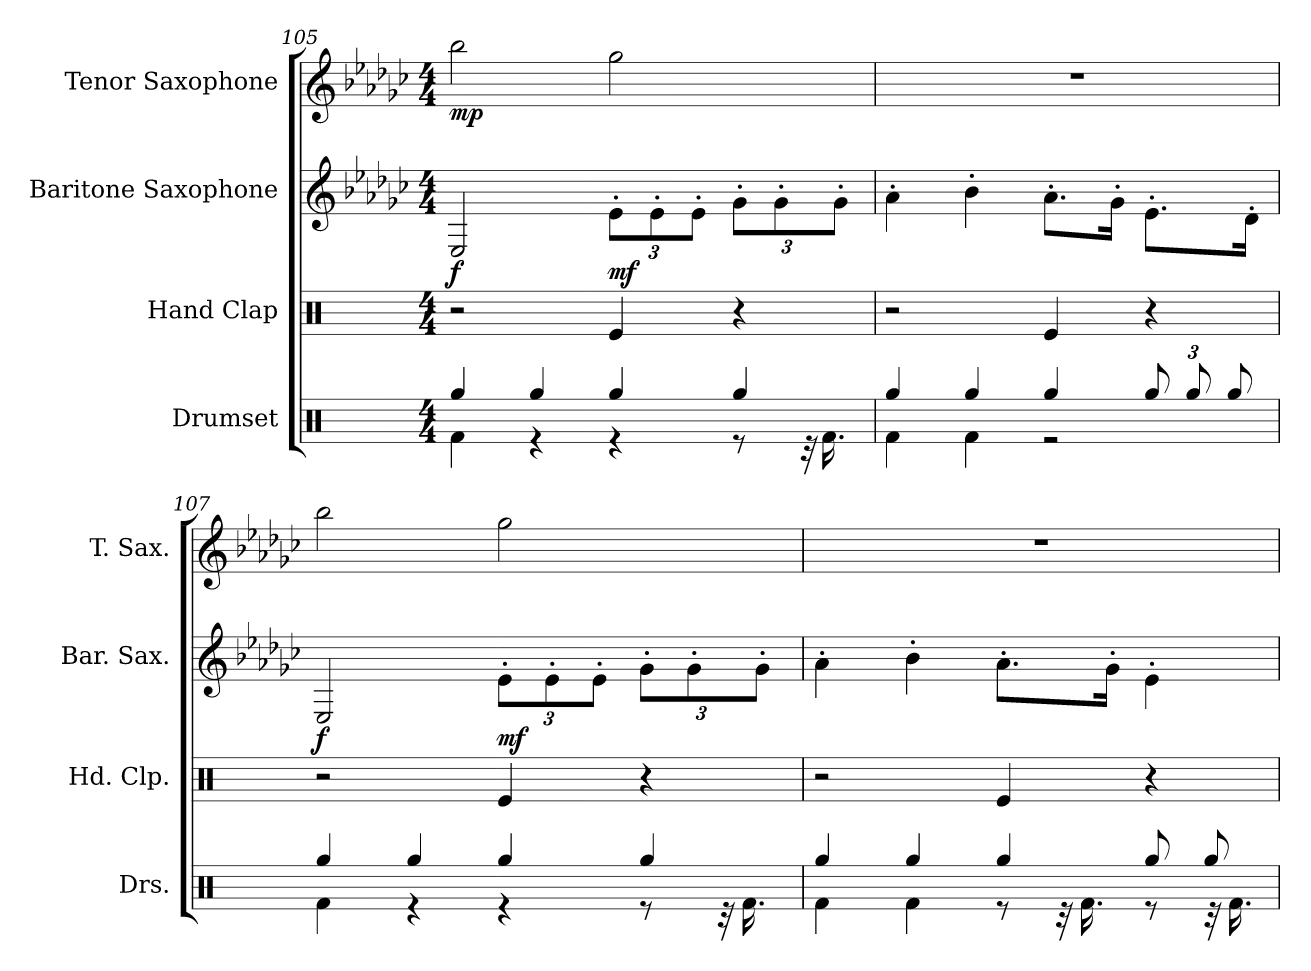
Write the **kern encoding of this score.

**kern	**kern	**kern	**dynam	**kern	**dynam
*part4	*part3	*part2	*part2	*part1	*part1
*staff4	*staff3	*staff2	*staff2	*staff1	*staff1
*I"Drumset	*I"Hand Clap	*I"Baritone Saxophone	*	*I"Tenor Saxophone	*
*I'Drs.	*I'Hd. Clp.	*I'Bar. Sax.	*	*I'T. Sax.	*
*clefX	*clefX	*clefG2	*	*clefG2	*
*	*	*ITrd12c21	*	*ITrd8c14	*
*k[]	*k[]	*k[b-e-a-d-g-c-]	*	*k[b-e-a-d-g-c-]	*
*M4/4	*M4/4	*M4/4	*	*M4/4	*
=105	=105	=105	=105	=105	=105
*^	*	*	*	*	*
!	!	!	!	!LO:DY:b	!	!LO:DY:b
4Rgg/	4Rf\	2r	2EE-/	f	2b-\	mp
4Rgg/	4r	.	.	.	.	.
*	*	*	*Xbrackettup	*	*	*
!	!	!	!	!LO:DY:b	!	!
4Rgg/	4r	4Re/	12E-'\L	mf	2g-\	.
.	.	.	12E-'\	.	.	.
.	.	.	12E-'\J	.	.	.
4Rgg/	8r	4r	12G-'\L	.	.	.
.	.	.	12G-'\	.	.	.
.	32r	.	.	.	.	.
.	16.Rf\	.	.	.	.	.
.	.	.	12G-'\J	.	.	.
=106	=106	=106	=106	=106	=106	=106
4Rgg/	4Rf\	2r	4A-'\	.	1r	.
4Rgg/	4Rf\	.	4B-'\	.	.	.
4Rgg/	2r	4Re/	8.A-'\L	.	.	.
.	.	.	16G-'\Jk	.	.	.
*Xbrackettup	*	*	*	*	*	*
12Rgg/	.	4r	8.E-'\L	.	.	.
12Rgg/	.	.	.	.	.	.
12Rgg/	.	.	.	.	.	.
.	.	.	16D-'\Jk	.	.	.
=107	=107	=107	=107	=107	=107	=107
!	!	!	!	!LO:DY:b	!	!
4Rgg/	4Rf\	2r	2EE-/	f	2b-\	.
4Rgg/	4r	.	.	.	.	.
!	!	!	!	!LO:DY:b	!	!
4Rgg/	4r	4Re/	12E-'\L	mf	2g-\	.
.	.	.	12E-'\	.	.	.
.	.	.	12E-'\J	.	.	.
4Rgg/	8r	4r	12G-'\L	.	.	.
.	.	.	12G-'\	.	.	.
.	32r	.	.	.	.	.
.	16.Rf\	.	.	.	.	.
.	.	.	12G-'\J	.	.	.
!!LO:LB:g=z
=108	=108	=108	=108	=108	=108	=108
4Rgg/	4Rf\	2r	4A-'\	.	1r	.
4Rgg/	4Rf\	.	4B-'\	.	.	.
4Rgg/	8r	4Re/	8.A-'\L	.	.	.
.	32r	.	.	.	.	.
.	16.Rf\	.	.	.	.	.
.	.	.	16G-'\Jk	.	.	.
8Rgg/	8r	4r	4E-'\	.	.	.
8Rgg/	32r	.	.	.	.	.
.	16.Rf\	.	.	.	.	.
*v	*v	*	*	*	*	*
=	=	=	=	=	=
*-	*-	*-	*-	*-	*-
